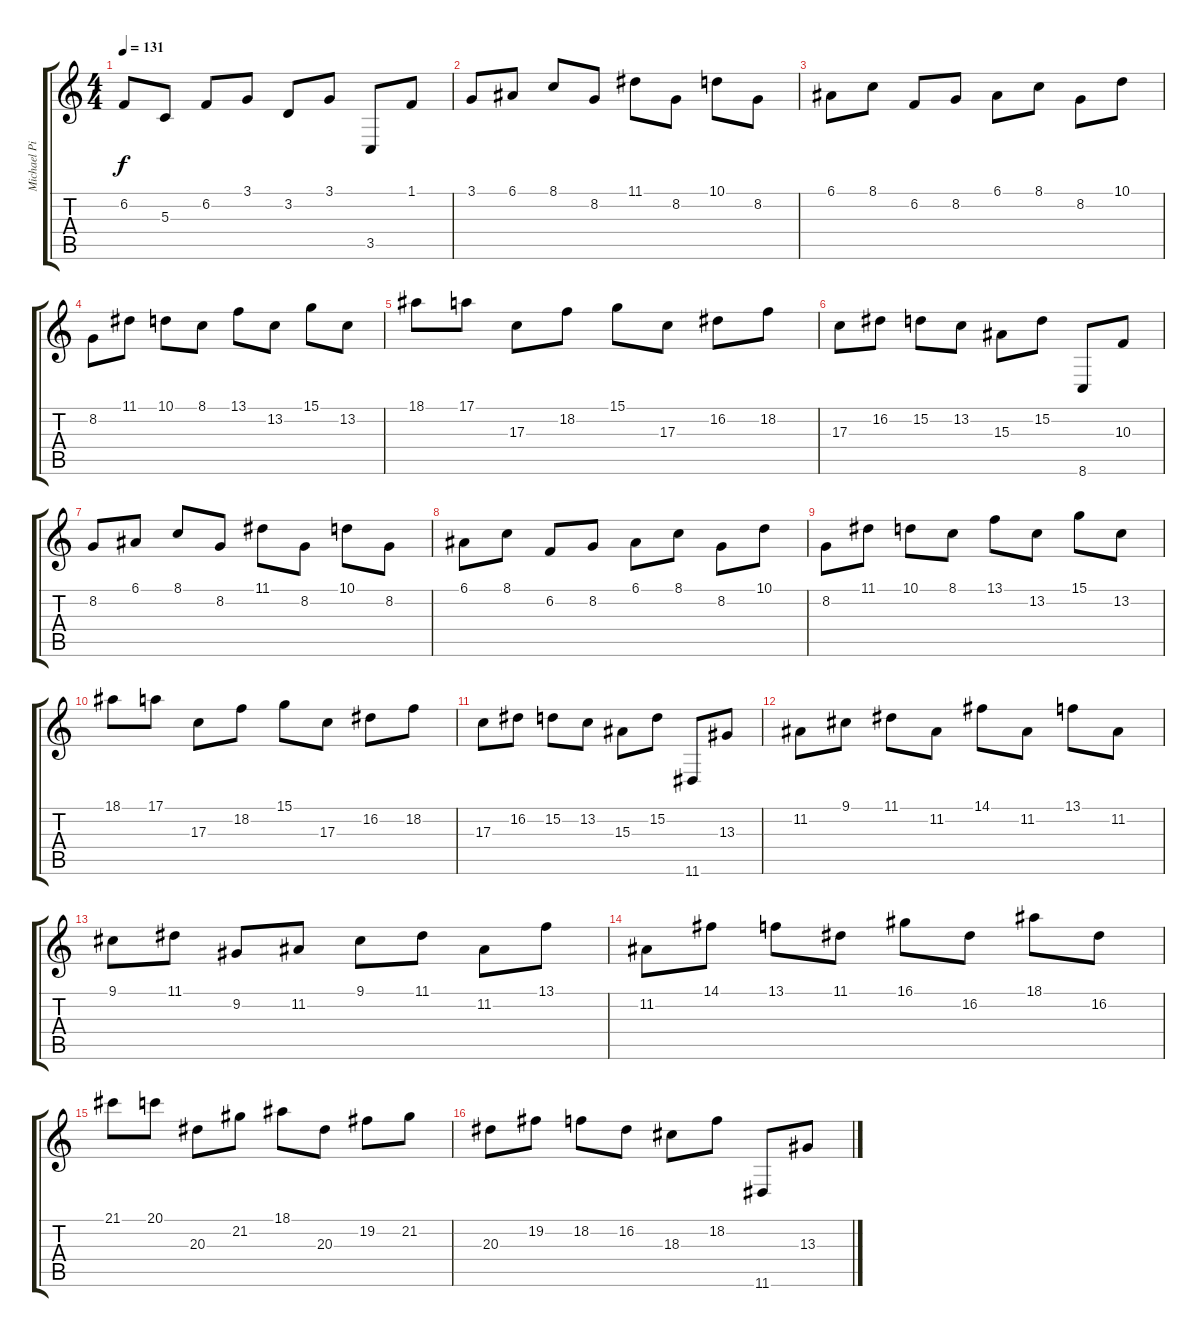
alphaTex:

\track ("Michael Pinnella (piano)" "Michael Pi") {instrument electricgrandpiano}
\staff {score tabs}
\tuning (E4 B3 G3 D3 A2 E2) {hide}
\ts (4 4)
\tempo 131
\clef g2
\ks c
6.2.8{dy f} 5.3.8 6.2.8 3.1.8 3.2.8 3.1.8 3.5.8 1.1.8 |
3.1.8 6.1.8 8.1.8 8.2.8 11.1.8 8.2.8 10.1.8 8.2.8 |
6.1.8 8.1.8 6.2.8 8.2.8 6.1.8 8.1.8 8.2.8 10.1.8 |
8.2.8 11.1.8 10.1.8 8.1.8 13.1.8 13.2.8 15.1.8 13.2.8 |
18.1.8 17.1.8 17.3.8 18.2.8 15.1.8 17.3.8 16.2.8 18.2.8 |
17.3.8 16.2.8 15.2.8 13.2.8 15.3.8 15.2.8 8.6.8 10.3.8 |
8.2.8 6.1.8 8.1.8 8.2.8 11.1.8 8.2.8 10.1.8 8.2.8 |
6.1.8 8.1.8 6.2.8 8.2.8 6.1.8 8.1.8 8.2.8 10.1.8 |
8.2.8 11.1.8 10.1.8 8.1.8 13.1.8 13.2.8 15.1.8 13.2.8 |
18.1.8 17.1.8 17.3.8 18.2.8 15.1.8 17.3.8 16.2.8 18.2.8 |
17.3.8 16.2.8 15.2.8 13.2.8 15.3.8 15.2.8 11.6.8 13.3.8 |
11.2.8 9.1.8 11.1.8 11.2.8 14.1.8 11.2.8 13.1.8 11.2.8 |
9.1.8 11.1.8 9.2.8 11.2.8 9.1.8 11.1.8 11.2.8 13.1.8 |
11.2.8 14.1.8 13.1.8 11.1.8 16.1.8 16.2.8 18.1.8 16.2.8 |
21.1.8 20.1.8 20.3.8 21.2.8 18.1.8 20.3.8 19.2.8 21.2.8 |
20.3.8 19.2.8 18.2.8 16.2.8 18.3.8 18.2.8 11.6.8 13.3.8
